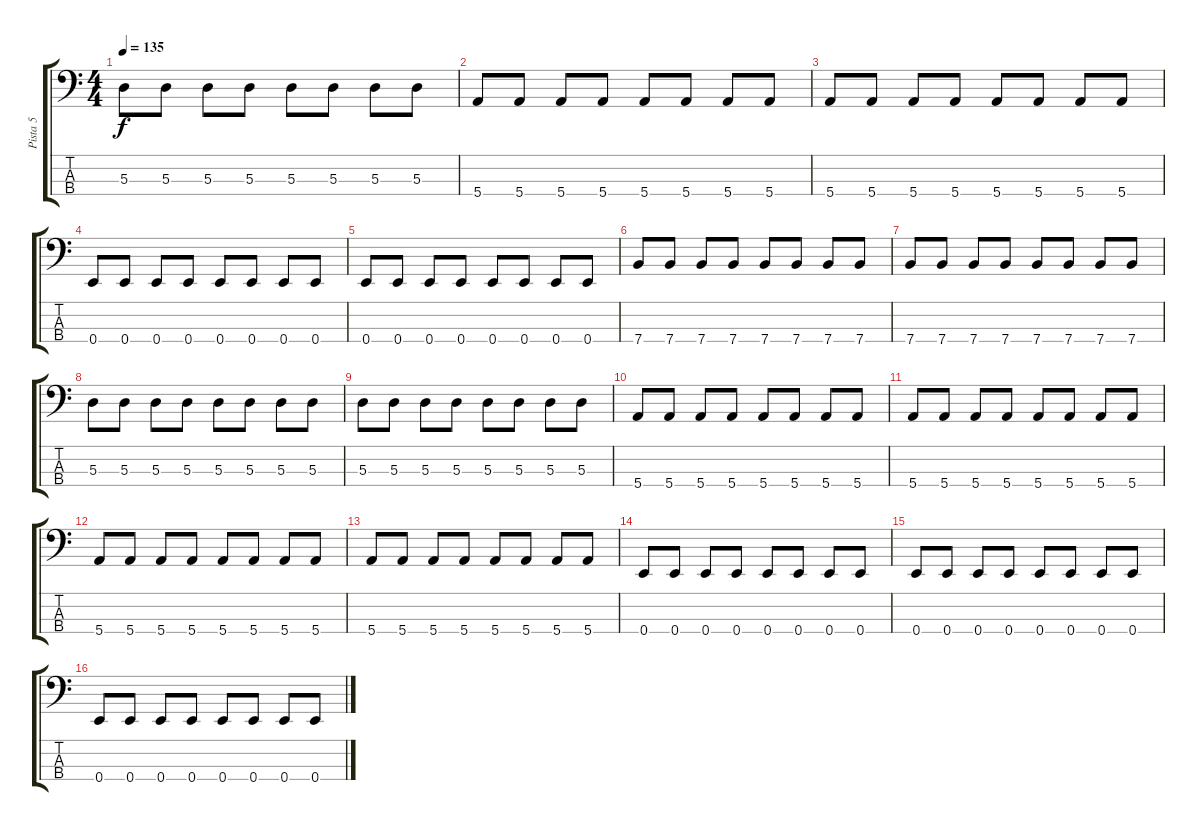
\track ("Pista 5" "Pista 5") {instrument electricbasspick}
\staff {score tabs}
\tuning (G2 D2 A1 E1) {hide}
\ts (4 4)
\tempo 135
\clef f4
\ks c
5.3.8{dy f} 5.3.8 5.3.8 5.3.8 5.3.8 5.3.8 5.3.8 5.3.8 |
5.4.8 5.4.8 5.4.8 5.4.8 5.4.8 5.4.8 5.4.8 5.4.8 |
5.4.8 5.4.8 5.4.8 5.4.8 5.4.8 5.4.8 5.4.8 5.4.8 |
0.4.8 0.4.8 0.4.8 0.4.8 0.4.8 0.4.8 0.4.8 0.4.8 |
0.4.8 0.4.8 0.4.8 0.4.8 0.4.8 0.4.8 0.4.8 0.4.8 |
7.4.8 7.4.8 7.4.8 7.4.8 7.4.8 7.4.8 7.4.8 7.4.8 |
7.4.8 7.4.8 7.4.8 7.4.8 7.4.8 7.4.8 7.4.8 7.4.8 |
5.3.8 5.3.8 5.3.8 5.3.8 5.3.8 5.3.8 5.3.8 5.3.8 |
5.3.8 5.3.8 5.3.8 5.3.8 5.3.8 5.3.8 5.3.8 5.3.8 |
5.4.8 5.4.8 5.4.8 5.4.8 5.4.8 5.4.8 5.4.8 5.4.8 |
5.4.8 5.4.8 5.4.8 5.4.8 5.4.8 5.4.8 5.4.8 5.4.8 |
5.4.8 5.4.8 5.4.8 5.4.8 5.4.8 5.4.8 5.4.8 5.4.8 |
5.4.8 5.4.8 5.4.8 5.4.8 5.4.8 5.4.8 5.4.8 5.4.8 |
0.4.8 0.4.8 0.4.8 0.4.8 0.4.8 0.4.8 0.4.8 0.4.8 |
0.4.8 0.4.8 0.4.8 0.4.8 0.4.8 0.4.8 0.4.8 0.4.8 |
0.4.8 0.4.8 0.4.8 0.4.8 0.4.8 0.4.8 0.4.8 0.4.8
